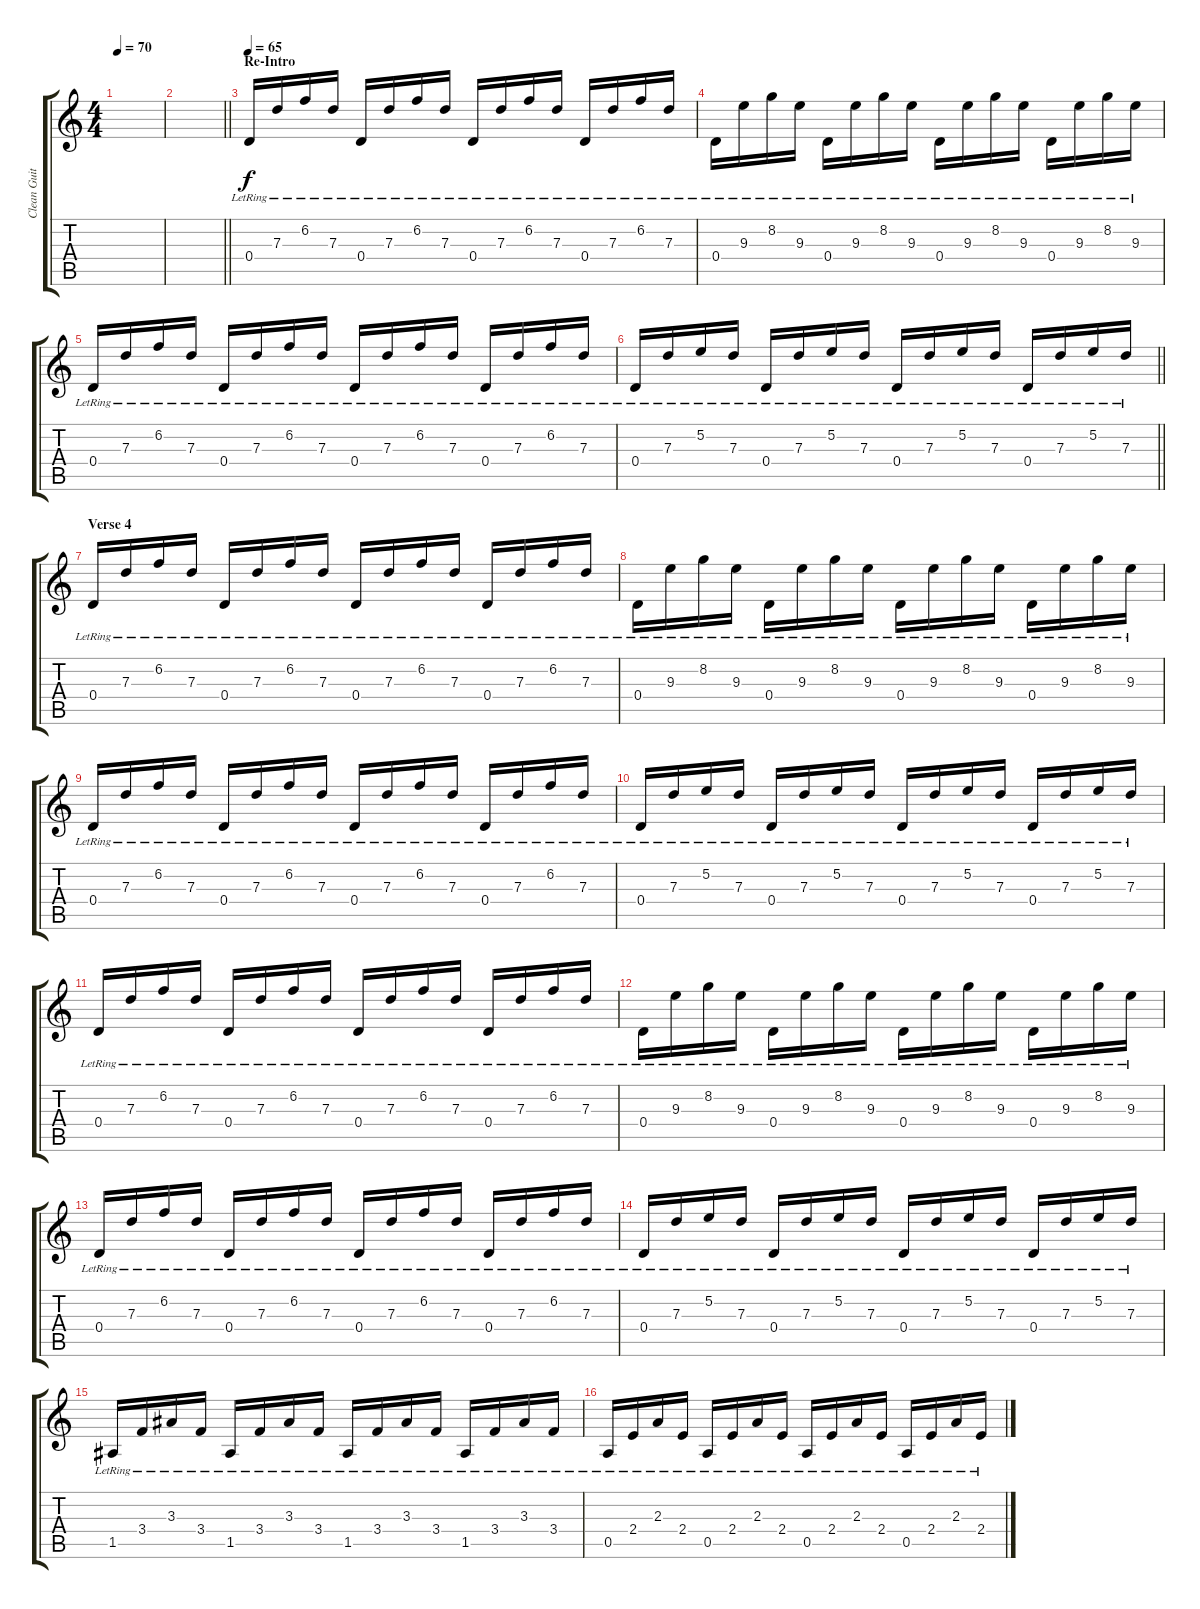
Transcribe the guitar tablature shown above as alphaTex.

\track ("Clean Guitar 1" "Clean Guit") {instrument electricguitarclean}
\staff {score tabs}
\tuning (E4 B3 G3 D3 A2 E2) {hide}
\ts (4 4)
\tempo 70
\clef g2
\ks c
|
\barLineRight lightlight
|
\section ("" "Re-Intro")
\tempo 65
0.4{lr}.16 7.3{lr}.16 6.2{lr}.16 7.3{lr}.16 0.4{lr}.16 7.3{lr}.16 6.2{lr}.16 7.3{lr}.16 0.4{lr}.16 7.3{lr}.16 6.2{lr}.16 7.3{lr}.16 0.4{lr}.16 7.3{lr}.16 6.2{lr}.16 7.3{lr}.16 |
0.4{lr}.16 9.3{lr}.16 8.2{lr}.16 9.3{lr}.16 0.4{lr}.16 9.3{lr}.16 8.2{lr}.16 9.3{lr}.16 0.4{lr}.16 9.3{lr}.16 8.2{lr}.16 9.3{lr}.16 0.4{lr}.16 9.3{lr}.16 8.2{lr}.16 9.3{lr}.16 |
0.4{lr}.16 7.3{lr}.16 6.2{lr}.16 7.3{lr}.16 0.4{lr}.16 7.3{lr}.16 6.2{lr}.16 7.3{lr}.16 0.4{lr}.16 7.3{lr}.16 6.2{lr}.16 7.3{lr}.16 0.4{lr}.16 7.3{lr}.16 6.2{lr}.16 7.3{lr}.16 |
\barLineRight lightlight
0.4{lr}.16 7.3{lr}.16 5.2{lr}.16 7.3{lr}.16 0.4{lr}.16 7.3{lr}.16 5.2{lr}.16 7.3{lr}.16 0.4{lr}.16 7.3{lr}.16 5.2{lr}.16 7.3{lr}.16 0.4{lr}.16 7.3{lr}.16 5.2{lr}.16 7.3{lr}.16 |
\section ("" "Verse 4")
0.4{lr}.16 7.3{lr}.16 6.2{lr}.16 7.3{lr}.16 0.4{lr}.16 7.3{lr}.16 6.2{lr}.16 7.3{lr}.16 0.4{lr}.16 7.3{lr}.16 6.2{lr}.16 7.3{lr}.16 0.4{lr}.16 7.3{lr}.16 6.2{lr}.16 7.3{lr}.16 |
0.4{lr}.16 9.3{lr}.16 8.2{lr}.16 9.3{lr}.16 0.4{lr}.16 9.3{lr}.16 8.2{lr}.16 9.3{lr}.16 0.4{lr}.16 9.3{lr}.16 8.2{lr}.16 9.3{lr}.16 0.4{lr}.16 9.3{lr}.16 8.2{lr}.16 9.3{lr}.16 |
0.4{lr}.16 7.3{lr}.16 6.2{lr}.16 7.3{lr}.16 0.4{lr}.16 7.3{lr}.16 6.2{lr}.16 7.3{lr}.16 0.4{lr}.16 7.3{lr}.16 6.2{lr}.16 7.3{lr}.16 0.4{lr}.16 7.3{lr}.16 6.2{lr}.16 7.3{lr}.16 |
0.4{lr}.16 7.3{lr}.16 5.2{lr}.16 7.3{lr}.16 0.4{lr}.16 7.3{lr}.16 5.2{lr}.16 7.3{lr}.16 0.4{lr}.16 7.3{lr}.16 5.2{lr}.16 7.3{lr}.16 0.4{lr}.16 7.3{lr}.16 5.2{lr}.16 7.3{lr}.16 |
0.4{lr}.16 7.3{lr}.16 6.2{lr}.16 7.3{lr}.16 0.4{lr}.16 7.3{lr}.16 6.2{lr}.16 7.3{lr}.16 0.4{lr}.16 7.3{lr}.16 6.2{lr}.16 7.3{lr}.16 0.4{lr}.16 7.3{lr}.16 6.2{lr}.16 7.3{lr}.16 |
0.4{lr}.16 9.3{lr}.16 8.2{lr}.16 9.3{lr}.16 0.4{lr}.16 9.3{lr}.16 8.2{lr}.16 9.3{lr}.16 0.4{lr}.16 9.3{lr}.16 8.2{lr}.16 9.3{lr}.16 0.4{lr}.16 9.3{lr}.16 8.2{lr}.16 9.3{lr}.16 |
0.4{lr}.16 7.3{lr}.16 6.2{lr}.16 7.3{lr}.16 0.4{lr}.16 7.3{lr}.16 6.2{lr}.16 7.3{lr}.16 0.4{lr}.16 7.3{lr}.16 6.2{lr}.16 7.3{lr}.16 0.4{lr}.16 7.3{lr}.16 6.2{lr}.16 7.3{lr}.16 |
0.4{lr}.16 7.3{lr}.16 5.2{lr}.16 7.3{lr}.16 0.4{lr}.16 7.3{lr}.16 5.2{lr}.16 7.3{lr}.16 0.4{lr}.16 7.3{lr}.16 5.2{lr}.16 7.3{lr}.16 0.4{lr}.16 7.3{lr}.16 5.2{lr}.16 7.3{lr}.16 |
1.5{lr}.16 3.4{lr}.16 3.3{lr}.16 3.4{lr}.16 1.5{lr}.16 3.4{lr}.16 3.3{lr}.16 3.4{lr}.16 1.5{lr}.16 3.4{lr}.16 3.3{lr}.16 3.4{lr}.16 1.5{lr}.16 3.4{lr}.16 3.3{lr}.16 3.4{lr}.16 |
0.5{lr}.16 2.4{lr}.16 2.3{lr}.16 2.4{lr}.16 0.5{lr}.16 2.4{lr}.16 2.3{lr}.16 2.4{lr}.16 0.5{lr}.16 2.4{lr}.16 2.3{lr}.16 2.4{lr}.16 0.5{lr}.16 2.4{lr}.16 2.3{lr}.16 2.4{lr}.16
